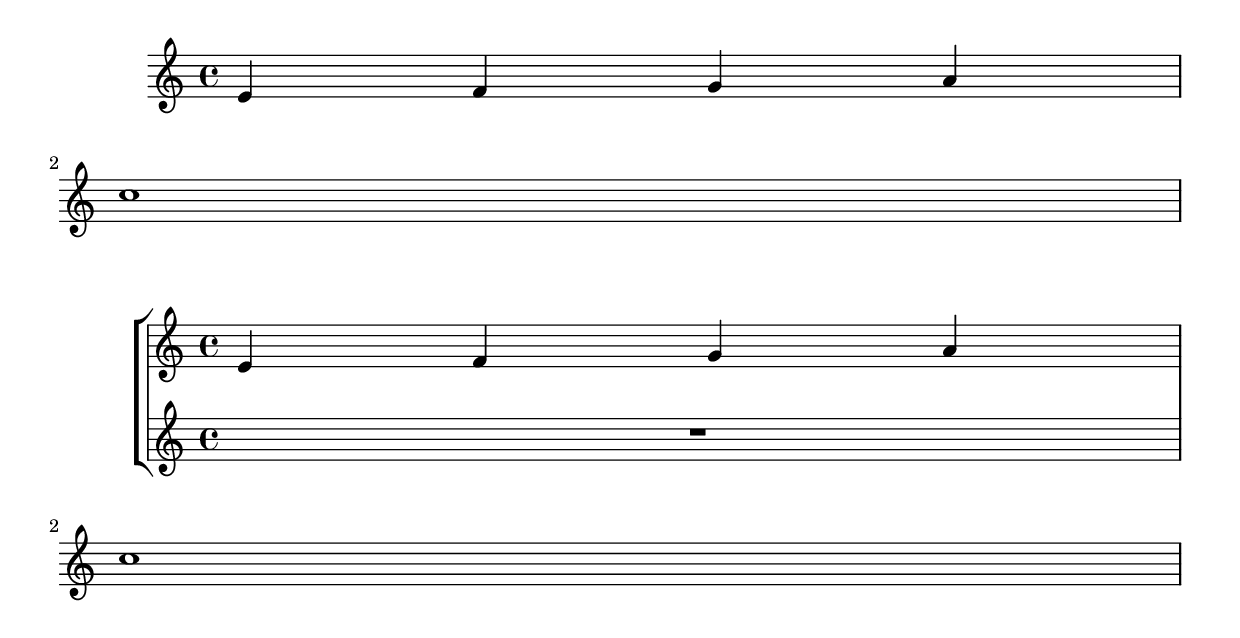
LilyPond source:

%% Do not edit this file; it is auto-generated from LSR http://lsr.dsi.unimi.it
%% This file is in the public domain.
\version "2.11.55"

\header {
  lsrtags = "staff-notation, tweaks-and-overrides, breaks"

  texidoc = "
The first empty staff can also be removed from the score by setting the
@code{VerticalAxisGroup} property @code{remove-first}. This can be done
globally inside the @code{\\layout} block, or locally inside the
specific staff that should be removed.  In the latter case, you have to
specify the context (@code{Staff} applies only to the current staff) in
front of the property.

The lower staff of the second staff group is not removed, because the
setting applies only to the specific staff inside of which it is
written. 

"
  doctitle = "Removing the first empty line"
} % begin verbatim
\layout {
  \context { 
    \RemoveEmptyStaffContext 
    % To use the setting globally, uncomment the following line:
    % \override VerticalAxisGroup #'remove-first = ##t
  }
}
\new StaffGroup <<
  \new Staff \relative c' {
    e4 f g a \break
    c1
  }
  \new Staff {
    % To use the setting globally, comment this line,
    % uncomment the line in the \layout block above
    \override Staff.VerticalAxisGroup #'remove-first = ##t
    R1 \break
    R
  }
>>
\new StaffGroup <<
  \new Staff \relative c' {
    e4 f g a \break
    c1
  }
  \new Staff {
    R1 \break
    R
  }
>>
